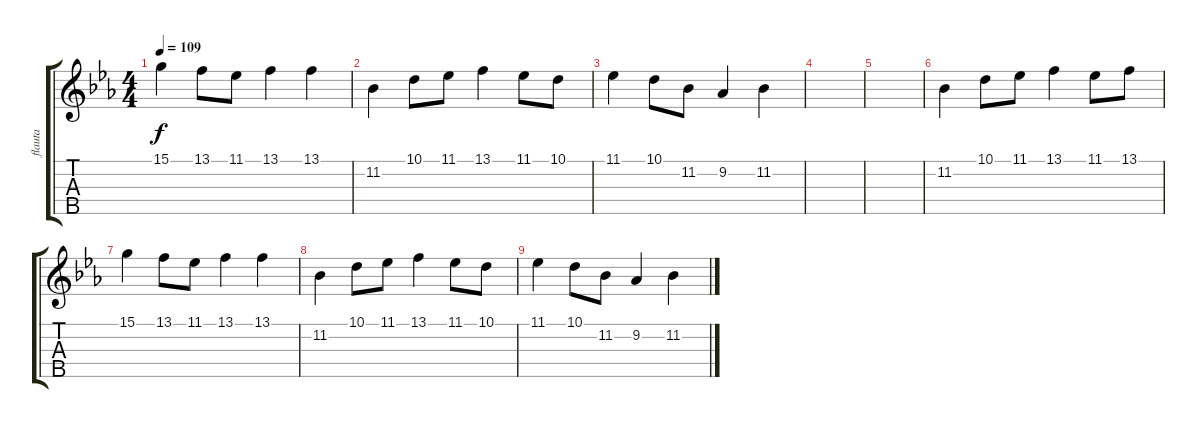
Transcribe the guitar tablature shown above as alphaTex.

\track ("flauta" "flauta") {instrument flute}
\staff {score tabs}
\tuning (E4 B3 G3 D3 A2) {hide}
\ts (4 4)
\tempo 109
\clef g2
\ks eb
15.1.4{dy f} 13.1.8 11.1.8 13.1.4 13.1.4 |
11.2.4 10.1.8 11.1.8 13.1.4 11.1.8 10.1.8 |
11.1.4 10.1.8 11.2.8 9.2.4 11.2.4 |
|
|
11.2.4{instrument flute} 10.1.8 11.1.8 13.1.4 11.1.8 13.1.8 |
15.1.4 13.1.8 11.1.8 13.1.4 13.1.4 |
11.2.4 10.1.8 11.1.8 13.1.4 11.1.8 10.1.8 |
11.1.4 10.1.8 11.2.8 9.2.4 11.2.4
